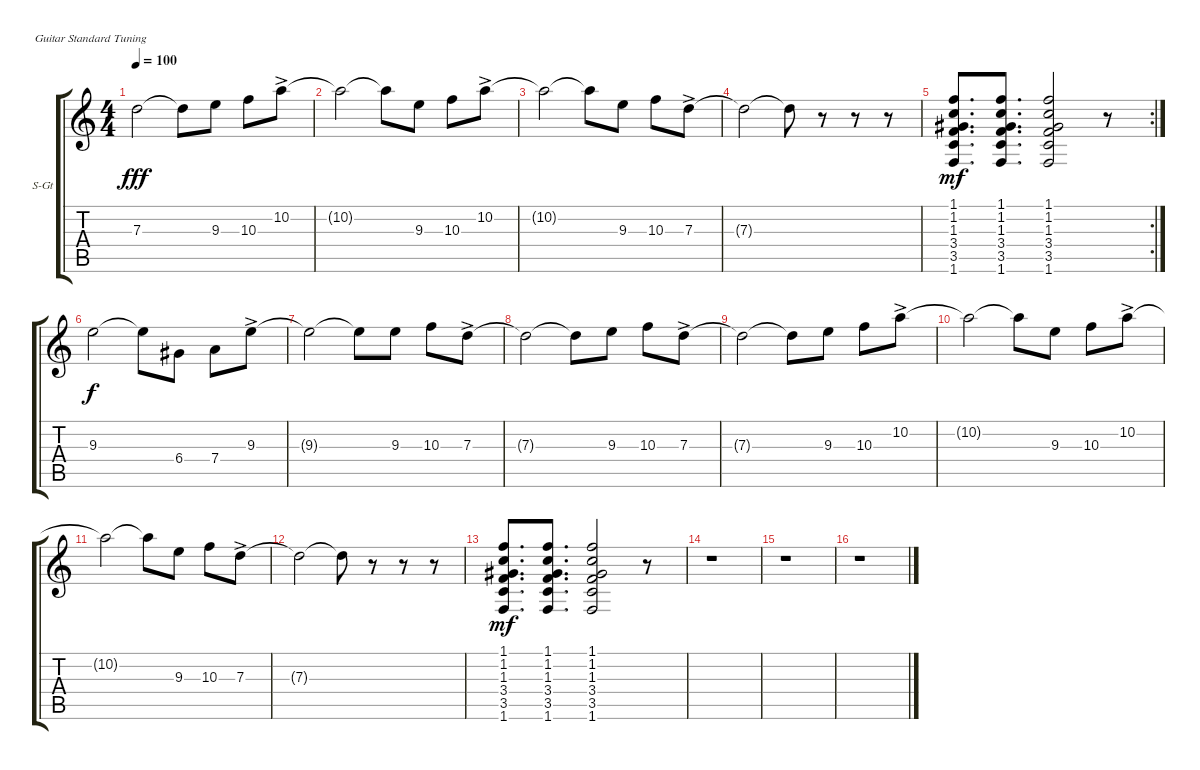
\defaultSystemsLayout 4
\bracketExtendMode groupsimilarinstruments
\firstSystemTrackNameOrientation horizontal
\otherSystemsTrackNameOrientation horizontal
\track ("Piano" "S-Gt") {instrument acousticguitarsteel}
\staff {score tabs}
\tuning (E4 B3 G3 D3 A2 E2)
\ts (4 4)
\tempo 100
\clef g2
\ks c
7.3{t}.2{dy fff} 7.3{t}.8 9.3.8 10.3.8 10.2{ac}.8 |
10.2{t}.2 10.2{t}.8 9.3.8 10.3.8 10.2{ac}.8 |
10.2{t}.2 10.2{t}.8 9.3.8 10.3.8 7.3{ac}.8 |
7.3{t}.2 7.3{t}.8 r.8 r.8 r.8 |
\rc 2
(1.2 1.6 3.5 3.4 1.3 1.1).8{d dy mf} (1.2 1.6 3.5 3.4 1.3 1.1).8{d} (1.2 1.6 3.5 3.4 1.3 1.1).2 r.8 |
9.3.2{dy f} 9.3{t}.8 6.4.8 7.4.8 9.3{ac}.8 |
9.3{t}.2 9.3{t}.8 9.3.8 10.3.8 7.3{ac}.8 |
7.3{t}.2 7.3{t}.8 9.3.8 10.3.8 7.3{ac}.8 |
7.3{t}.2 7.3{t}.8 9.3.8 10.3.8 10.2{ac}.8 |
10.2{t}.2 10.2{t}.8 9.3.8 10.3.8 10.2{ac}.8 |
10.2{t}.2 10.2{t}.8 9.3.8 10.3.8 7.3{ac}.8 |
7.3{t}.2 7.3{t}.8 r.8 r.8 r.8 |
(1.6 3.5 3.4 1.3 1.2 1.1).8{d dy mf} (1.6 3.5 3.4 1.1 1.2 1.3).8{d} (1.6 3.5 3.4 1.3 1.2 1.1).2 r.8 |
r.1 |
r.1 |
r.1
